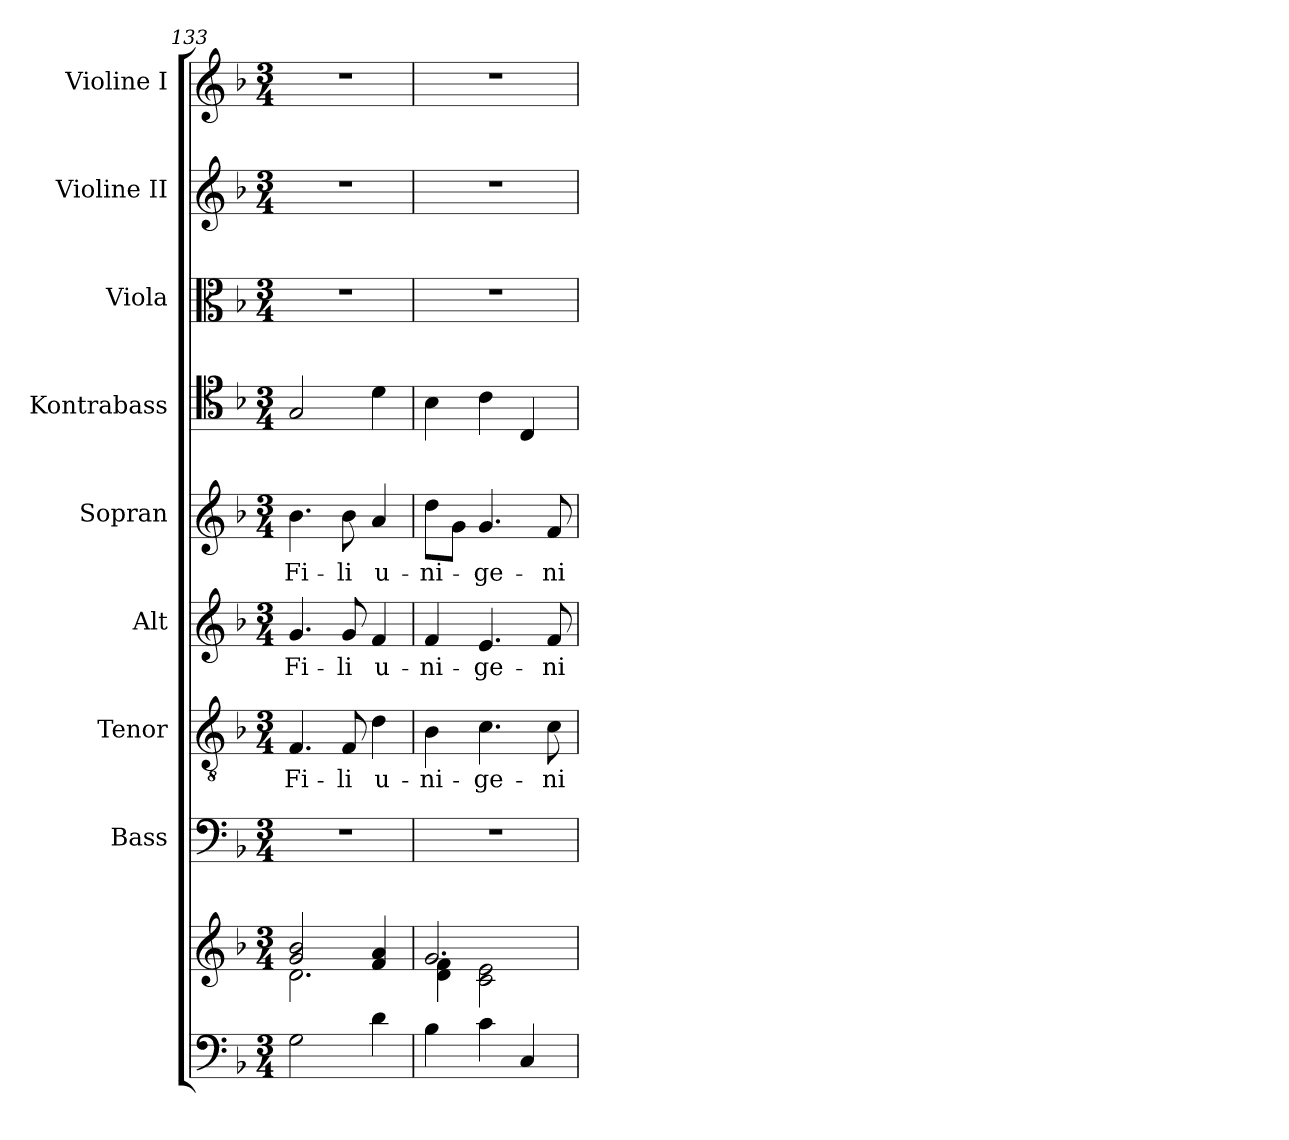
**kern	**kern	**kern	**kern	**text	**kern	**text	**kern	**text	**kern	**kern	**kern	**kern
*part9	*part9	*part8	*part7	*part7	*part6	*part6	*part5	*part5	*part4	*part3	*part2	*part1
*staff10	*staff9	*staff8	*staff7	*staff7	*staff6	*staff6	*staff5	*staff5	*staff4	*staff3	*staff2	*staff1
*	*	*I"Bass	*I"Tenor	*	*I"Alt	*	*I"Sopran	*	*I"Kontrabass	*I"Viola	*I"Violine II	*I"Violine I
*	*	*I'B.	*I'T.	*	*I'A.	*	*I'S.	*	*I'Kb.	*I'Vla.	*I'Vl. II	*I'Vl. I
*clefF4	*clefG2	*clefF4	*clefGv2	*	*clefG2	*	*clefG2	*	*clefC4	*clefC3	*clefG2	*clefG2
*	*	*	*	*	*	*	*	*	*ITrd7c12	*	*	*
*k[b-]	*k[b-]	*k[b-]	*k[b-]	*	*k[b-]	*	*k[b-]	*	*k[b-]	*k[b-]	*k[b-]	*k[b-]
*F:	*F:	*F:	*F:	*	*F:	*	*F:	*	*F:	*F:	*F:	*F:
*M3/4	*M3/4	*M3/4	*M3/4	*	*M3/4	*	*M3/4	*	*M3/4	*M3/4	*M3/4	*M3/4
=133	=133	=133	=133	=133	=133	=133	=133	=133	=133	=133	=133	=133
*	*^	*	*	*	*	*	*	*	*	*	*	*
!	!	!	!	!	!LO:LY:b	!	!LO:LY:b	!	!LO:LY:b	!	!	!	!
2G\	2g/ 2b-/	2.d\	2.r	4.F/	Fi-	4.g/	Fi-	4.b-\	Fi-	2GG/	2.r	2.r	2.r
!	!	!	!	!	!LO:LY:b	!	!LO:LY:b	!	!LO:LY:b	!	!	!	!
.	.	.	.	8F/	-li	8g/	-li	8b-\	-li	.	.	.	.
!	!	!	!	!	!LO:LY:b	!	!LO:LY:b	!	!LO:LY:b	!	!	!	!
4d\	4f/ 4a/	.	.	4d\	u-	4f/	u-	4a/	u-	4D\	.	.	.
=134	=134	=134	=134	=134	=134	=134	=134	=134	=134	=134	=134	=134	=134
!	!	!	!	!	!LO:LY:b	!	!LO:LY:b	!	!LO:LY:b	!	!	!	!
4B-\	2.g/	4d\ 4f\	2.r	4B-\	-ni-	4f/	-ni-	8dd\L	-ni-	4BB-\	2.r	2.r	2.r
.	.	.	.	.	.	.	.	8g\J	.	.	.	.	.
!	!	!	!	!	!LO:LY:b	!	!LO:LY:b	!	!LO:LY:b	!	!	!	!
4c\	.	2c\ 2e\	.	4.c\	-ge-	4.e/	-ge-	4.g/	-ge-	4C\	.	.	.
4C/	.	.	.	.	.	.	.	.	.	4CC/	.	.	.
!	!	!	!	!	!LO:LY:b	!	!LO:LY:b	!	!LO:LY:b	!	!	!	!
.	.	.	.	8c\	-ni-	8f/	-ni-	8f/	-ni-	.	.	.	.
*	*v	*v	*	*	*	*	*	*	*	*	*	*	*
=	=	=	=	=	=	=	=	=	=	=	=	=
*-	*-	*-	*-	*-	*-	*-	*-	*-	*-	*-	*-	*-
